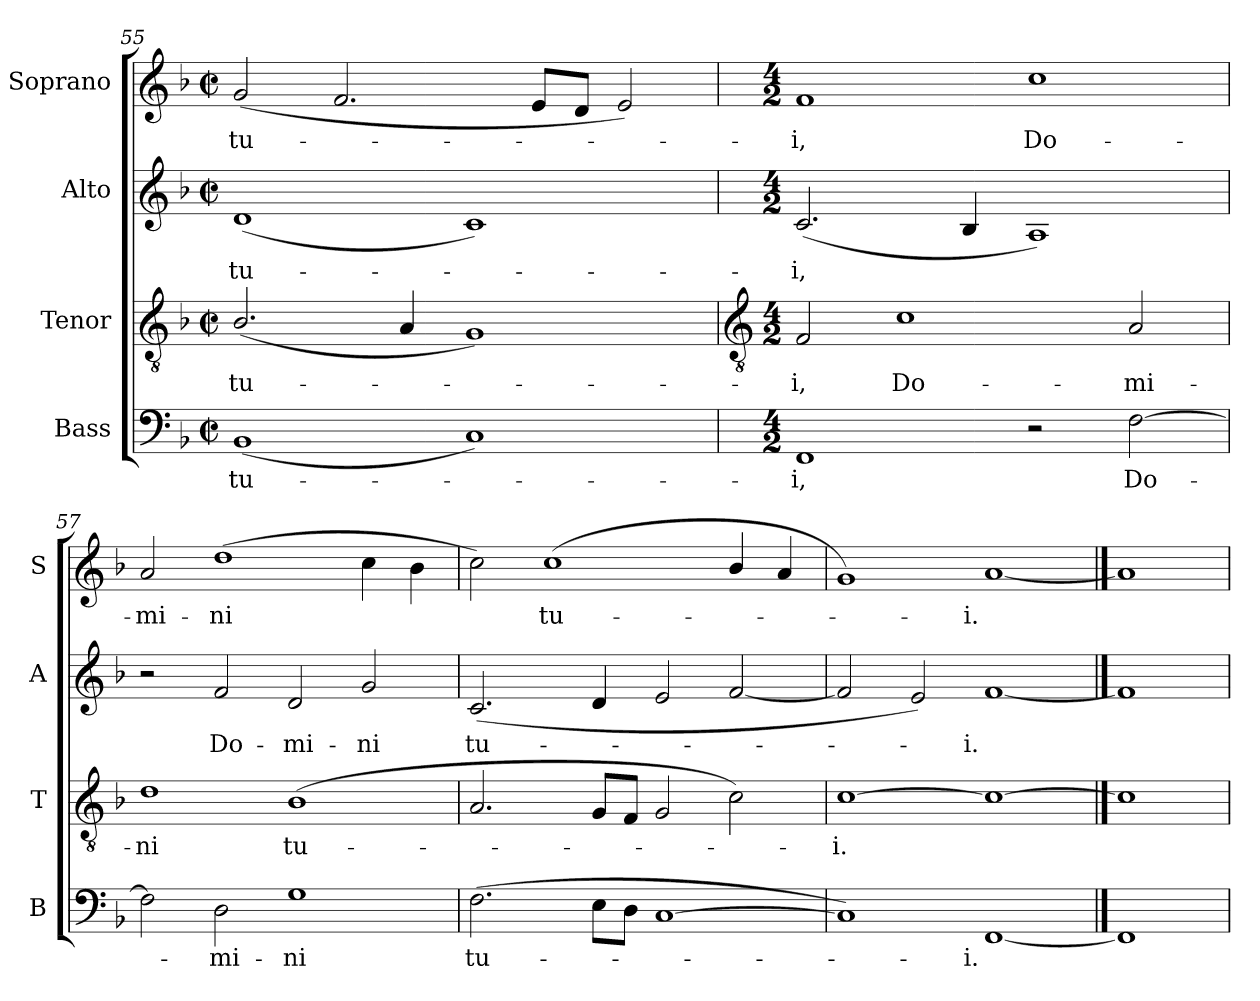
**kern	**text	**kern	**text	**kern	**text	**kern	**text
*part4	*part4	*part3	*part3	*part2	*part2	*part1	*part1
*staff4	*staff4	*staff3	*staff3	*staff2	*staff2	*staff1	*staff1
*I"Bass	*	*I"Tenor	*	*I"Alto	*	*I"Soprano	*
*I'B	*	*I'T	*	*I'A	*	*I'S	*
*clefF4	*	*clefGv2	*	*clefG2	*	*clefG2	*
*k[b-]	*	*k[b-]	*	*k[b-]	*	*k[b-]	*
*F:	*	*F:	*	*F:	*	*F:	*
*M4/2	*	*M4/2	*	*M4/2	*	*M4/2	*
*met(c|)	*	*met(c|)	*	*met(c|)	*	*met(c|)	*
=55	=55	=55	=55	=55	=55	=55	=55
!	!LO:LY:b	!	!LO:LY:b	!	!LO:LY:b	!	!LO:LY:b
(<1BB-	tu-	(<2.B-/	tu-	(<1d	tu-	(<2g	tu-
.	.	.	.	.	.	2.f	.
.	.	4A	.	.	.	.	.
1C)	.	1G)	.	1c)	.	.	.
.	.	.	.	.	.	8eL	.
.	.	.	.	.	.	8dJ	.
.	.	.	.	.	.	2e)	.
!!LO:LB:g=z
=56	=56	=56	=56	=56	=56	=56	=56
*	*	*clefGv2	*	*	*	*	*
*M4/2	*	*M4/2	*	*M4/2	*	*M4/2	*
!	!LO:LY:b	!	!LO:LY:b	!	!LO:LY:b	!	!LO:LY:b
1FF	i,	2F	i,	(<2.c	i,	1f	-i,
!	!	!	!LO:LY:b	!	!	!	!
.	.	1c	Do-	.	.	.	.
.	.	.	.	4B-	.	.	.
!	!	!	!	!	!	!	!LO:LY:b
2r	.	.	.	1A)	.	1cc	Do-
!	!LO:LY:b	!	!LO:LY:b	!	!	!	!
[2F	Do-	2A	-mi-	.	.	.	.
=57	=57	=57	=57	=57	=57	=57	=57
!	!	!	!LO:LY:b	!	!	!	!LO:LY:b
2F]	.	1d	-ni	2r	.	2a	-mi-
!	!LO:LY:b	!	!	!	!LO:LY:b	!	!LO:LY:b
2D	mi-	.	.	2f	Do-	(>1dd	-ni
!	!LO:LY:b	!	!LO:LY:b	!	!LO:LY:b	!	!
1G	-ni	(<1B-/	tu-	2d	-mi-	.	.
!	!	!	!	!	!LO:LY:b	!	!
.	.	.	.	2g	-ni	4cc	.
.	.	.	.	.	.	4b-	.
=58	=58	=58	=58	=58	=58	=58	=58
!	!LO:LY:b	!	!	!	!LO:LY:b	!	!
(>2.F	tu-	2.A	.	(<2.c	tu-	2cc)	.
!	!	!	!	!	!	!	!LO:LY:b
.	.	.	.	.	.	(<1cc	tu-
8EL	.	8GL	.	4d	.	.	.
8DJ	.	8FJ	.	.	.	.	.
[1C\	.	2G	.	2e	.	.	.
.	.	2c)	.	[2f	.	4b-/	.
.	.	.	.	.	.	4a	.
=59	=59	=59	=59	=59	=59	=59	=59
!	!	!	!LO:LY:b	!	!	!	!
1C/])	.	[1c	i.	2f]	.	1g)	.
.	.	.	.	2e)	.	.	.
!	!LO:LY:b	!	!	!	!LO:LY:b	!	!LO:LY:b
[1FF	i.	1c_	.	[1f	i.	[1a	i.
==60	==60	==60	==60	==60	==60	==60	==60
1FF]	.	1c]	.	1f]	.	1a]	.
=	=	=	=	=	=	=	=
*-	*-	*-	*-	*-	*-	*-	*-
